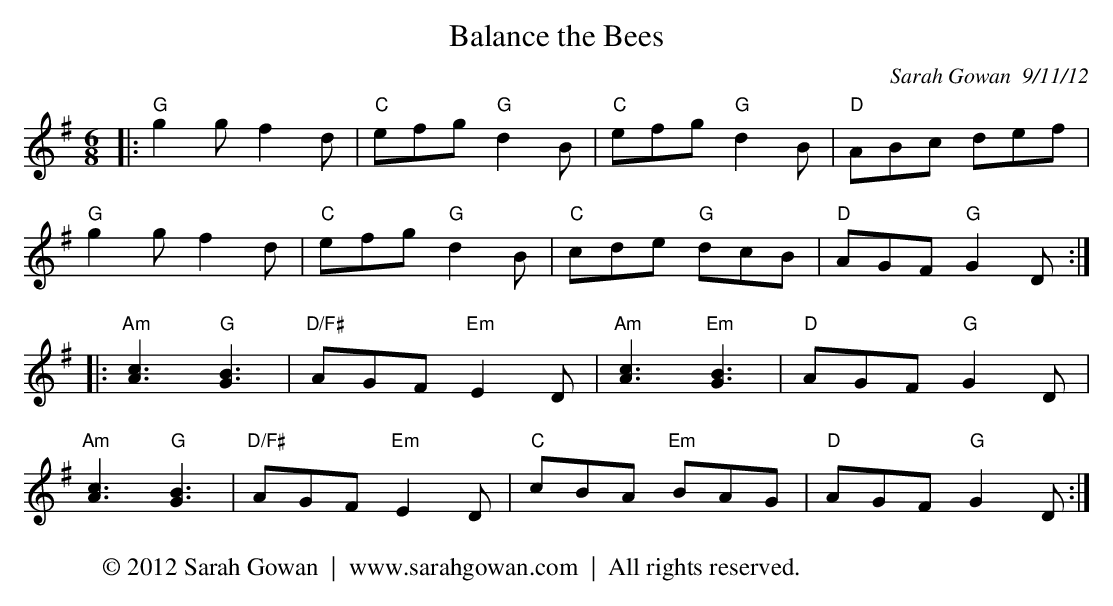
X:1
T:Balance the Bees
C:Sarah Gowan  9/11/12
M:6/8
K:G
|:"G"g2g f2d|"C"efg"G"d2B|"C"efg "G"d2B|"D"ABc def|
"G"g2g f2d|"C"efg"G"d2B|"C"cde "G"dcB|"D"AGF "G"G2D:|
|:"Am" [c3A3]"G"[B3G3]|"D/F#"AGF "Em"E2 D|"Am"[c3A3]"Em"[B3G3]|"D"AGF "G"G2D|
"Am" [c3A3]"G" [B3G3]|"D/F#"AGF "Em"E2 D|"C"cBA "Em"BAG|"D"AGF "G"G2D:|
W: © 2012 Sarah Gowan  |  www.sarahgowan.com  |  All rights reserved.
